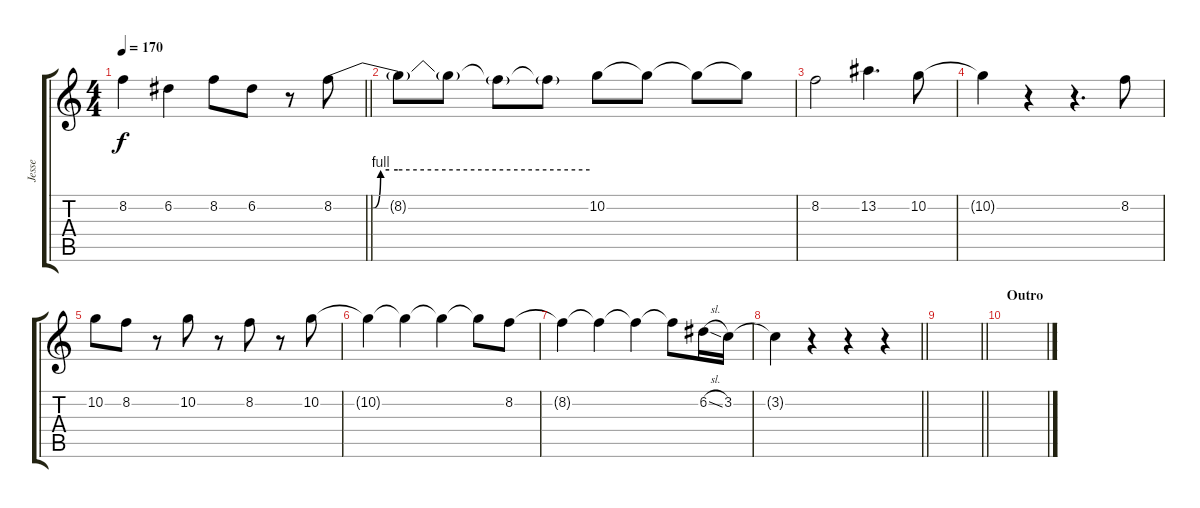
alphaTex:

\track ("Jesse" "Jesse") {instrument overdrivenguitar}
\staff {score tabs}
\tuning (D4 A3 F3 C3 G2 C2) {hide}
\ts (4 4)
\tempo 170
\clef g2
\barLineRight lightlight
\ks c
8.2.4{dy f} 6.2.4 8.2.8 6.2.8 r.8 8.2{be (custom 0 0 7 0 9 0 11 4 13 4 15 4 60 4)}.8 |
8.2{t}.8 8.2{t}.8 8.2{t}.8 8.2{t}.8 10.2.8 10.2{t}.8 10.2{t}.8 10.2{t}.8 |
8.2.2 13.2.4{d} 10.2.8 |
10.2{t}.4 r.4 r.4{d} 8.2.8 |
10.2.8 8.2.8 r.8 10.2.8 r.8 8.2.8 r.8 10.2.8 |
10.2{t}.4 10.2{t}.4 10.2{t}.4 10.2{t}.8 8.2.8 |
8.2{t}.4 8.2{t}.4 8.2{t}.4 8.2{t}.8 6.2{sl}.16 3.2.16 |
\barLineRight lightlight
3.2{t}.4 r.4 r.4 r.4 |
\barLineRight lightlight
|
\section ("" "Outro")
